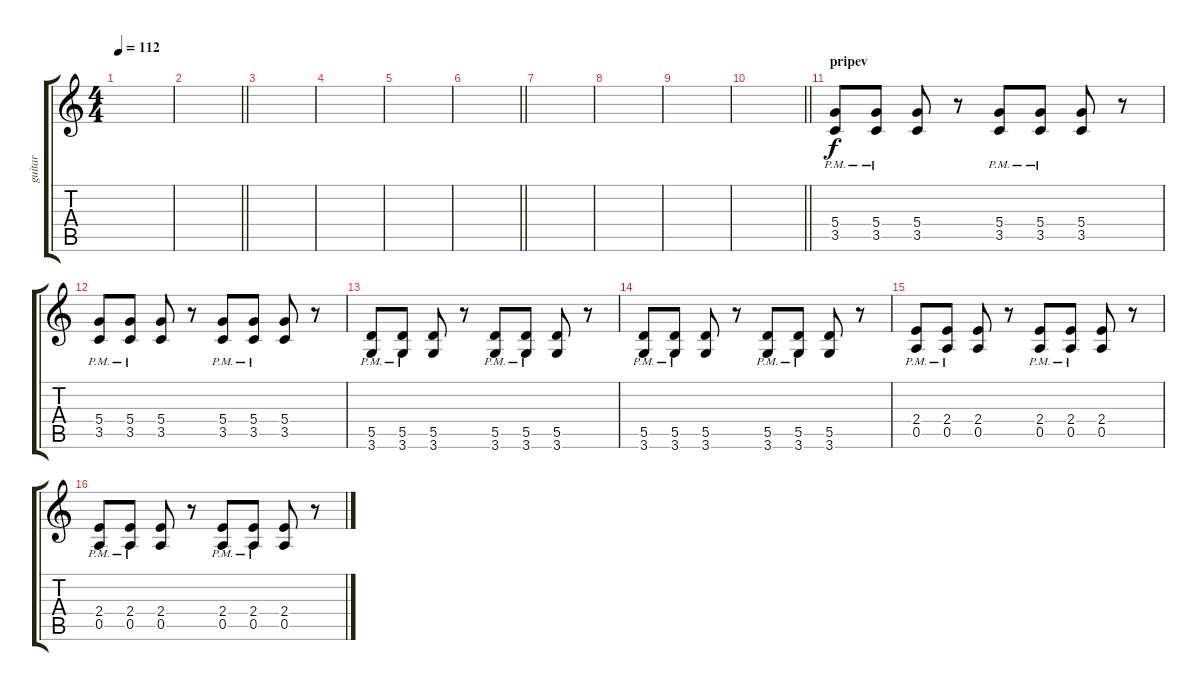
\track ("guitar" "guitar") {instrument electricguitarclean}
\staff {score tabs}
\tuning (E4 B3 G3 D3 A2 E2) {hide}
\ts (4 4)
\tempo 112
\clef g2
\ks c
|
\barLineRight lightlight
|
|
|
|
\barLineRight lightlight
|
|
|
|
\barLineRight lightlight
|
\section ("" "pripev")
(5.4{pm} 3.5{pm}).8 (5.4{pm} 3.5{pm}).8 (5.4 3.5).8 r.8 (5.4{pm} 3.5{pm}).8 (5.4{pm} 3.5{pm}).8 (5.4 3.5).8 r.8 |
(5.4{pm} 3.5{pm}).8 (5.4{pm} 3.5{pm}).8 (5.4 3.5).8 r.8 (5.4{pm} 3.5{pm}).8 (5.4{pm} 3.5{pm}).8 (5.4 3.5).8 r.8 |
(5.5{pm} 3.6{pm}).8 (5.5{pm} 3.6{pm}).8 (5.5 3.6).8 r.8 (5.5{pm} 3.6{pm}).8 (5.5{pm} 3.6{pm}).8 (5.5 3.6).8 r.8 |
(5.5{pm} 3.6{pm}).8 (5.5{pm} 3.6{pm}).8 (5.5 3.6).8 r.8 (5.5{pm} 3.6{pm}).8 (5.5{pm} 3.6{pm}).8 (5.5 3.6).8 r.8 |
(2.4{pm} 0.5{pm}).8 (2.4{pm} 0.5{pm}).8 (2.4 0.5).8 r.8 (2.4{pm} 0.5{pm}).8 (2.4{pm} 0.5{pm}).8 (2.4 0.5).8 r.8 |
(2.4{pm} 0.5{pm}).8 (2.4{pm} 0.5{pm}).8 (2.4 0.5).8 r.8 (2.4{pm} 0.5{pm}).8 (2.4{pm} 0.5{pm}).8 (2.4 0.5).8 r.8
